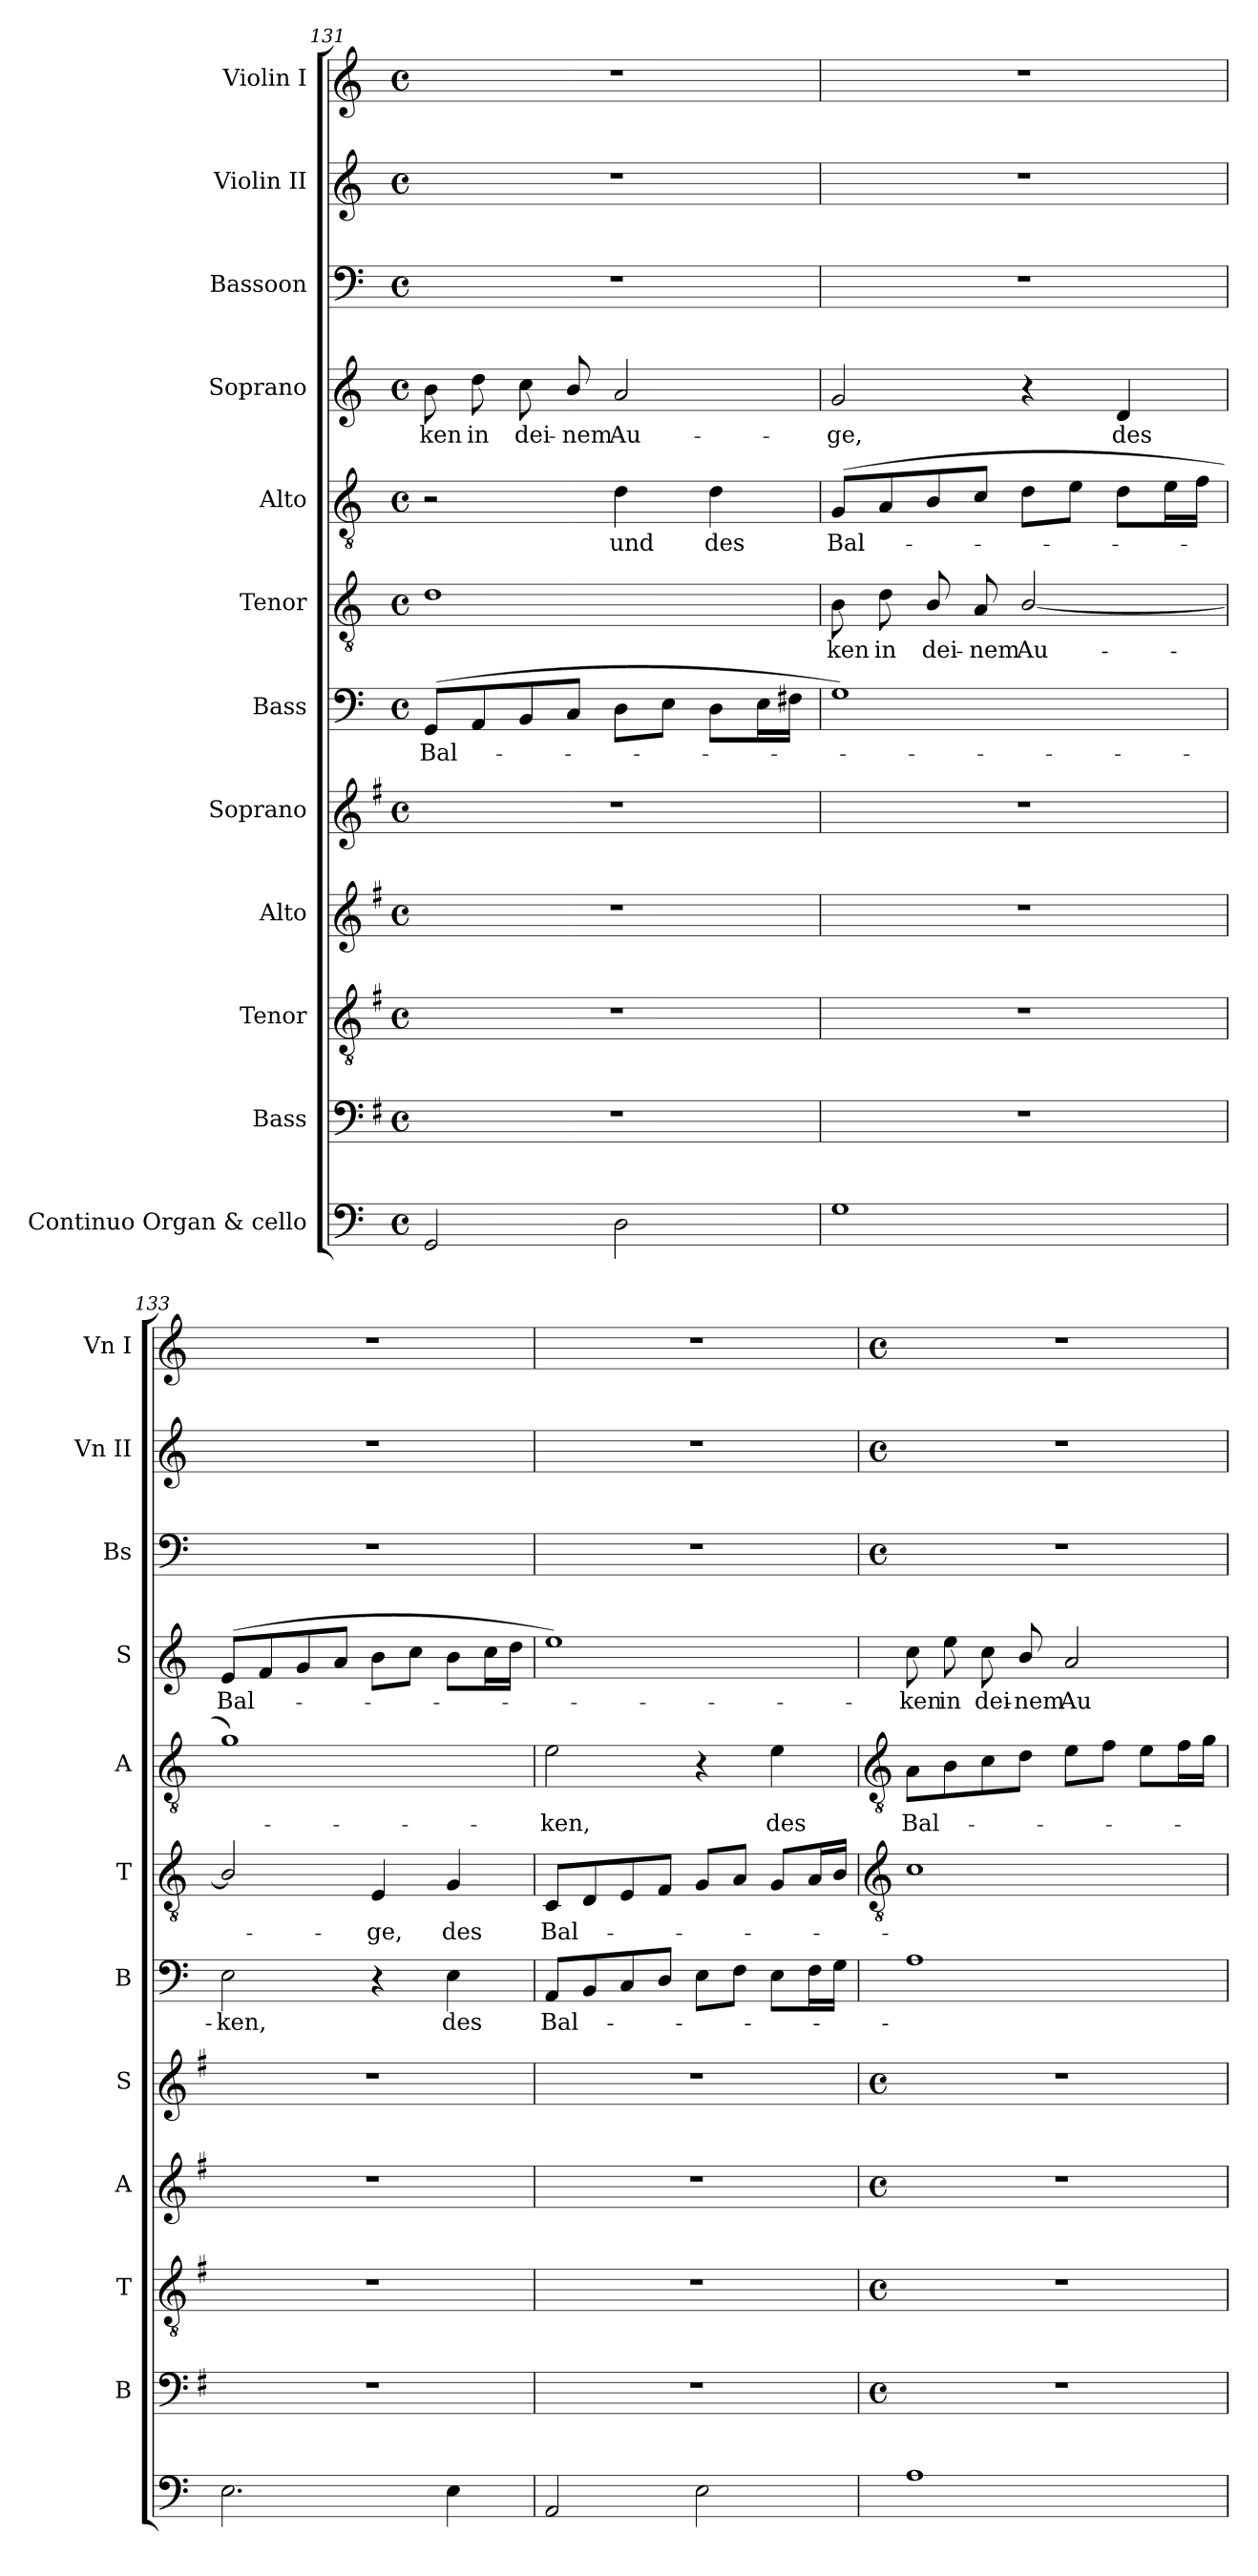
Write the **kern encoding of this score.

**kern	**kern	**kern	**kern	**kern	**kern	**text	**kern	**text	**kern	**text	**kern	**text	**kern	**kern	**kern
*part12	*part11	*part10	*part9	*part8	*part7	*part7	*part6	*part6	*part5	*part5	*part4	*part4	*part3	*part2	*part1
*staff12	*staff11	*staff10	*staff9	*staff8	*staff7	*staff7	*staff6	*staff6	*staff5	*staff5	*staff4	*staff4	*staff3	*staff2	*staff1
*I"Continuo Organ & cello	*I"Bass	*I"Tenor	*I"Alto	*I"Soprano	*I"Bass	*	*I"Tenor	*	*I"Alto	*	*I"Soprano	*	*I"Bassoon	*I"Violin II	*I"Violin I
*	*I'B	*I'T	*I'A	*I'S	*I'B	*	*I'T	*	*I'A	*	*I'S	*	*I'Bs	*I'Vn II	*I'Vn I
!!LO:LB:g=z
*clefF4	*clefF4	*clefGv2	*clefG2	*clefG2	*clefF4	*	*clefGv2	*	*clefGv2	*	*clefG2	*	*clefF4	*clefG2	*clefG2
*	*ITrd4c7	*ITrd4c7	*ITrd4c7	*ITrd4c7	*	*	*	*	*	*	*	*	*	*	*
*k[]	*k[]	*k[]	*k[]	*k[]	*k[]	*	*k[]	*	*k[]	*	*k[]	*	*k[]	*k[]	*k[]
*C:	*C:	*C:	*C:	*C:	*C:	*	*C:	*	*C:	*	*C:	*	*C:	*C:	*C:
*M4/4	*M4/4	*M4/4	*M4/4	*M4/4	*M4/4	*	*M4/4	*	*M4/4	*	*M4/4	*	*M4/4	*M4/4	*M4/4
*met(c)	*met(c)	*met(c)	*met(c)	*met(c)	*met(c)	*	*met(c)	*	*met(c)	*	*met(c)	*	*met(c)	*met(c)	*met(c)
=131	=131	=131	=131	=131	=131	=131	=131	=131	=131	=131	=131	=131	=131	=131	=131
!	!	!	!	!	!	!LO:LY:b	!	!	!	!	!	!LO:LY:b	!	!	!
2GG	1r	1r	1r	1r	(<8GGL	Bal-	1d	.	2r	.	8b	ken	1r	1r	1r
!	!	!	!	!	!	!	!	!	!	!	!	!LO:LY:b	!	!	!
.	.	.	.	.	8AA	.	.	.	.	.	8dd	in	.	.	.
!	!	!	!	!	!	!	!	!	!	!	!	!LO:LY:b	!	!	!
.	.	.	.	.	8BB	.	.	.	.	.	8cc	dei-	.	.	.
!	!	!	!	!	!	!	!	!	!	!	!	!LO:LY:b	!	!	!
.	.	.	.	.	8CJ	.	.	.	.	.	8b/	-nem	.	.	.
!	!	!	!	!	!	!	!	!	!	!LO:LY:b	!	!LO:LY:b	!	!	!
2D	.	.	.	.	8DL	.	.	.	4d	und	2a	Au-	.	.	.
.	.	.	.	.	8EJ	.	.	.	.	.	.	.	.	.	.
!	!	!	!	!	!	!	!	!	!	!LO:LY:b	!	!	!	!	!
.	.	.	.	.	8DL	.	.	.	4d	des	.	.	.	.	.
.	.	.	.	.	16EL	.	.	.	.	.	.	.	.	.	.
.	.	.	.	.	16F#XJJ	.	.	.	.	.	.	.	.	.	.
=132	=132	=132	=132	=132	=132	=132	=132	=132	=132	=132	=132	=132	=132	=132	=132
!	!	!	!	!	!	!	!	!LO:LY:b	!	!LO:LY:b	!	!LO:LY:b	!	!	!
1G	1r	1r	1r	1r	1G)	.	8B	ken	(<8GL	Bal-	2g	-ge,	1r	1r	1r
!	!	!	!	!	!	!	!	!LO:LY:b	!	!	!	!	!	!	!
.	.	.	.	.	.	.	8d	in	8A	.	.	.	.	.	.
!	!	!	!	!	!	!	!	!LO:LY:b	!	!	!	!	!	!	!
.	.	.	.	.	.	.	8B/	dei-	8B	.	.	.	.	.	.
!	!	!	!	!	!	!	!	!LO:LY:b	!	!	!	!	!	!	!
.	.	.	.	.	.	.	8A	-nem	8cJ	.	.	.	.	.	.
!	!	!	!	!	!	!	!	!LO:LY:b	!	!	!	!	!	!	!
.	.	.	.	.	.	.	[2B/	Au-	8dL	.	4r	.	.	.	.
.	.	.	.	.	.	.	.	.	8eJ	.	.	.	.	.	.
!	!	!	!	!	!	!	!	!	!	!	!	!LO:LY:b	!	!	!
.	.	.	.	.	.	.	.	.	8dL	.	4d	des	.	.	.
.	.	.	.	.	.	.	.	.	16eL	.	.	.	.	.	.
.	.	.	.	.	.	.	.	.	16fJJ	.	.	.	.	.	.
=133	=133	=133	=133	=133	=133	=133	=133	=133	=133	=133	=133	=133	=133	=133	=133
!	!	!	!	!	!	!LO:LY:b	!	!	!	!	!	!LO:LY:b	!	!	!
2.E	1r	1r	1r	1r	2E	ken,	2B/]	.	1g)	.	(<8eL	Bal-	1r	1r	1r
.	.	.	.	.	.	.	.	.	.	.	8f	.	.	.	.
.	.	.	.	.	.	.	.	.	.	.	8g	.	.	.	.
.	.	.	.	.	.	.	.	.	.	.	8aJ	.	.	.	.
!	!	!	!	!	!	!	!	!LO:LY:b	!	!	!	!	!	!	!
.	.	.	.	.	4r	.	4E	ge,	.	.	8bL	.	.	.	.
.	.	.	.	.	.	.	.	.	.	.	8ccJ	.	.	.	.
!	!	!	!	!	!	!LO:LY:b	!	!LO:LY:b	!	!	!	!	!	!	!
4E	.	.	.	.	4E	des	4G	des	.	.	8bL	.	.	.	.
.	.	.	.	.	.	.	.	.	.	.	16ccL	.	.	.	.
.	.	.	.	.	.	.	.	.	.	.	16ddJJ	.	.	.	.
=134	=134	=134	=134	=134	=134	=134	=134	=134	=134	=134	=134	=134	=134	=134	=134
!	!	!	!	!	!	!LO:LY:b	!	!LO:LY:b	!	!LO:LY:b	!	!	!	!	!
2AA	1r	1r	1r	1r	8AAL	Bal-	8CL	Bal-	2e	ken,	1ee)	.	1r	1r	1r
.	.	.	.	.	8BB	.	8D	.	.	.	.	.	.	.	.
.	.	.	.	.	8C	.	8E	.	.	.	.	.	.	.	.
.	.	.	.	.	8DJ	.	8FJ	.	.	.	.	.	.	.	.
2E	.	.	.	.	8EL	.	8GL	.	4r	.	.	.	.	.	.
.	.	.	.	.	8FJ	.	8AJ	.	.	.	.	.	.	.	.
!	!	!	!	!	!	!	!	!	!	!LO:LY:b	!	!	!	!	!
.	.	.	.	.	8EL	.	8GL	.	4e	des	.	.	.	.	.
.	.	.	.	.	16FL	.	16AL	.	.	.	.	.	.	.	.
.	.	.	.	.	16GJJ	.	16BJJ	.	.	.	.	.	.	.	.
!!LO:LB:g=z
=135	=135	=135	=135	=135	=135	=135	=135	=135	=135	=135	=135	=135	=135	=135	=135
*	*	*	*	*	*	*	*clefGv2	*	*clefGv2	*	*	*	*	*	*
*	*M4/4	*M4/4	*M4/4	*M4/4	*	*	*	*	*	*	*	*	*M4/4	*M4/4	*M4/4
*	*met(c)	*met(c)	*met(c)	*met(c)	*	*	*	*	*	*	*	*	*met(c)	*met(c)	*met(c)
!	!	!	!	!	!	!	!	!	!	!LO:LY:b	!	!LO:LY:b	!	!	!
1A	1r	1r	1r	1r	1A	.	1c	.	8AL	Bal-	8cc	ken	1r	1r	1r
!	!	!	!	!	!	!	!	!	!	!	!	!LO:LY:b	!	!	!
.	.	.	.	.	.	.	.	.	8B	.	8ee	in	.	.	.
!	!	!	!	!	!	!	!	!	!	!	!	!LO:LY:b	!	!	!
.	.	.	.	.	.	.	.	.	8c	.	8cc	dei-	.	.	.
!	!	!	!	!	!	!	!	!	!	!	!	!LO:LY:b	!	!	!
.	.	.	.	.	.	.	.	.	8dJ	.	8b/	-nem	.	.	.
!	!	!	!	!	!	!	!	!	!	!	!	!LO:LY:b	!	!	!
.	.	.	.	.	.	.	.	.	8eL	.	2a	Au-	.	.	.
.	.	.	.	.	.	.	.	.	8fJ	.	.	.	.	.	.
.	.	.	.	.	.	.	.	.	8eL	.	.	.	.	.	.
.	.	.	.	.	.	.	.	.	16fL	.	.	.	.	.	.
.	.	.	.	.	.	.	.	.	16gJJ	.	.	.	.	.	.
=	=	=	=	=	=	=	=	=	=	=	=	=	=	=	=
*-	*-	*-	*-	*-	*-	*-	*-	*-	*-	*-	*-	*-	*-	*-	*-
